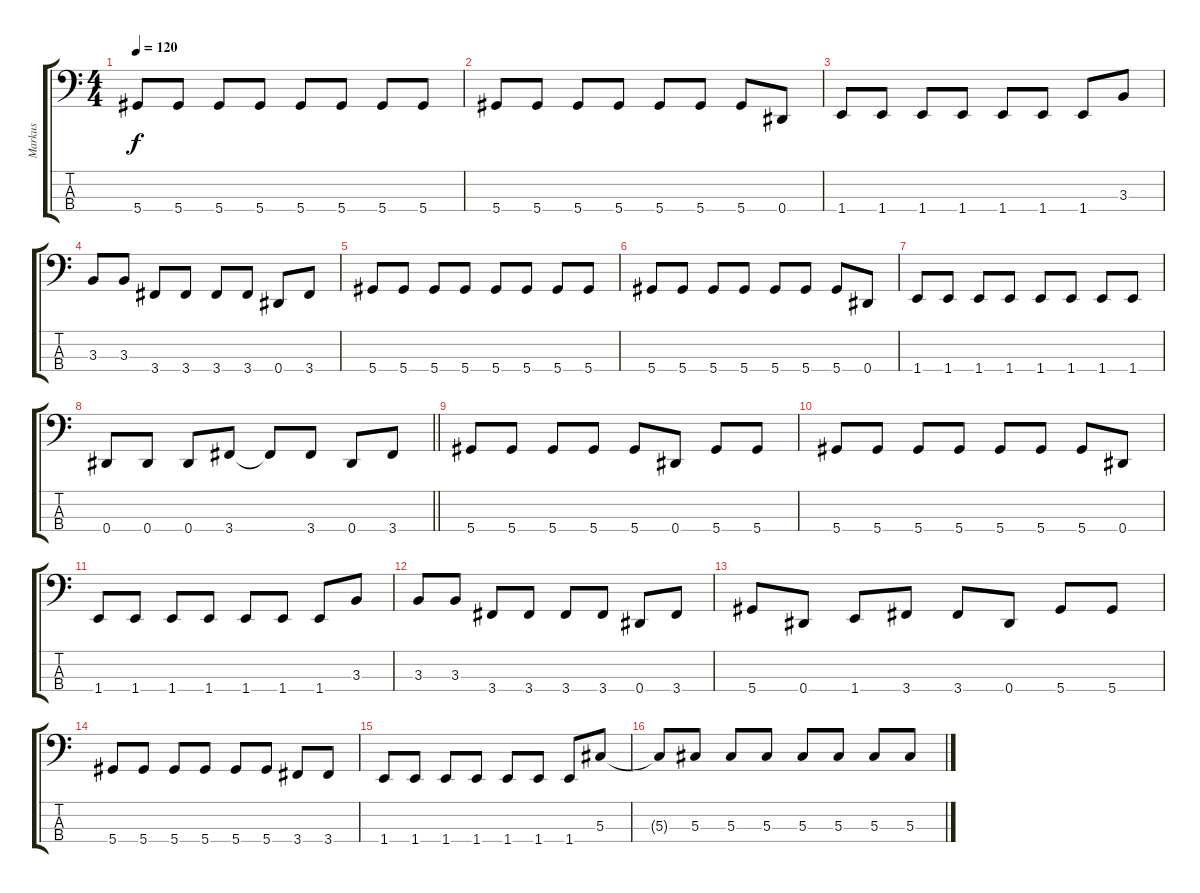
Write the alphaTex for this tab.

\track ("Markus" "Markus") {instrument electricbassfinger}
\staff {score tabs}
\tuning (Gb2 Db2 Ab1 Eb1) {hide}
\ts (4 4)
\tempo 120
\clef f4
\ks aminor
5.4.8{dy f} 5.4.8 5.4.8 5.4.8 5.4.8 5.4.8 5.4.8 5.4.8 |
5.4.8 5.4.8 5.4.8 5.4.8 5.4.8 5.4.8 5.4.8 0.4.8 |
1.4.8 1.4.8 1.4.8 1.4.8 1.4.8 1.4.8 1.4.8 3.3.8 |
3.3.8 3.3.8 3.4.8 3.4.8 3.4.8 3.4.8 0.4.8 3.4.8 |
5.4.8 5.4.8 5.4.8 5.4.8 5.4.8 5.4.8 5.4.8 5.4.8 |
5.4.8 5.4.8 5.4.8 5.4.8 5.4.8 5.4.8 5.4.8 0.4.8 |
1.4.8 1.4.8 1.4.8 1.4.8 1.4.8 1.4.8 1.4.8 1.4.8 |
\barLineRight lightlight
0.4.8 0.4.8 0.4.8 3.4.8 3.4{t}.8 3.4.8 0.4.8 3.4.8 |
5.4.8 5.4.8 5.4.8 5.4.8 5.4.8 0.4.8 5.4.8 5.4.8 |
5.4.8 5.4.8 5.4.8 5.4.8 5.4.8 5.4.8 5.4.8 0.4.8 |
1.4.8 1.4.8 1.4.8 1.4.8 1.4.8 1.4.8 1.4.8 3.3.8 |
3.3.8 3.3.8 3.4.8 3.4.8 3.4.8 3.4.8 0.4.8 3.4.8 |
5.4.8 0.4.8 1.4.8 3.4.8 3.4.8 0.4.8 5.4.8 5.4.8 |
5.4.8 5.4.8 5.4.8 5.4.8 5.4.8 5.4.8 3.4.8 3.4.8 |
1.4.8 1.4.8 1.4.8 1.4.8 1.4.8 1.4.8 1.4.8 5.3.8 |
5.3{t}.8 5.3.8 5.3.8 5.3.8 5.3.8 5.3.8 5.3.8 5.3.8
